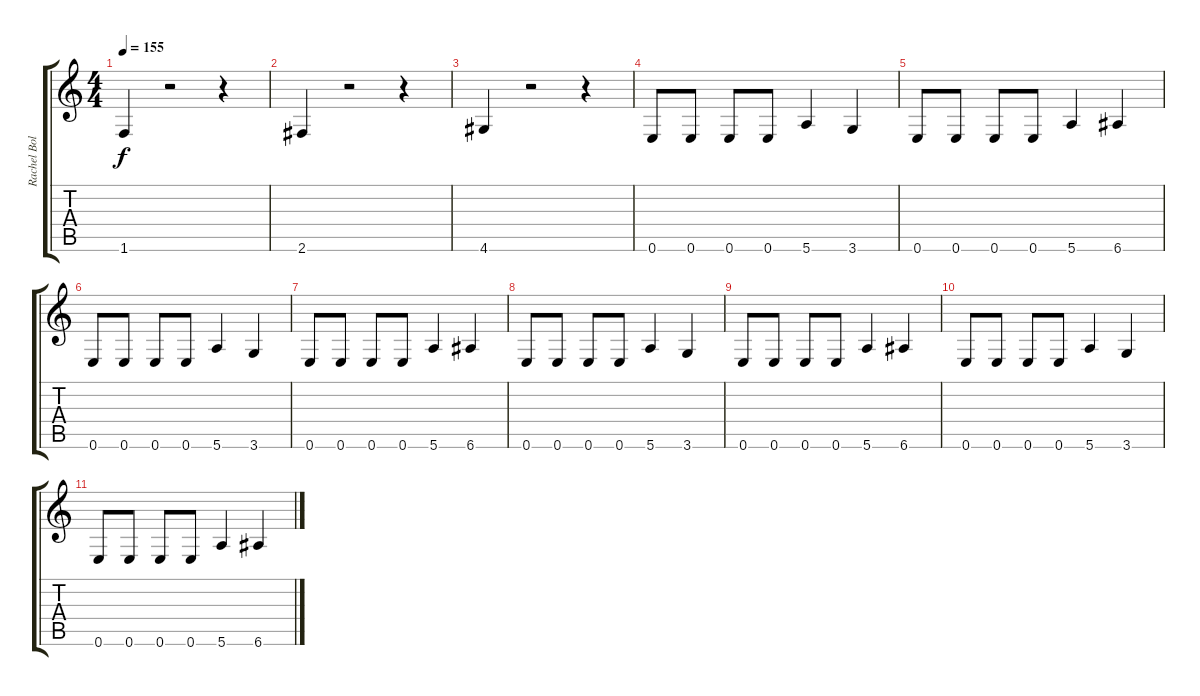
\track ("Rachel Bolan" "Rachel Bol") {instrument electricbasspick}
\staff {score tabs}
\tuning (E4 B3 G3 D3 A2 E2) {hide}
\ts (4 4)
\tempo 155
\clef g2
\ks c
1.6.4{dy f} r.2 r.4 |
2.6.4 r.2 r.4 |
4.6.4 r.2 r.4 |
0.6.8 0.6.8 0.6.8 0.6.8 5.6.4 3.6.4 |
0.6.8 0.6.8 0.6.8 0.6.8 5.6.4 6.6.4 |
0.6.8 0.6.8 0.6.8 0.6.8 5.6.4 3.6.4 |
0.6.8 0.6.8 0.6.8 0.6.8 5.6.4 6.6.4 |
0.6.8 0.6.8 0.6.8 0.6.8 5.6.4 3.6.4 |
0.6.8 0.6.8 0.6.8 0.6.8 5.6.4 6.6.4 |
0.6.8 0.6.8 0.6.8 0.6.8 5.6.4 3.6.4 |
0.6.8 0.6.8 0.6.8 0.6.8 5.6.4 6.6.4
